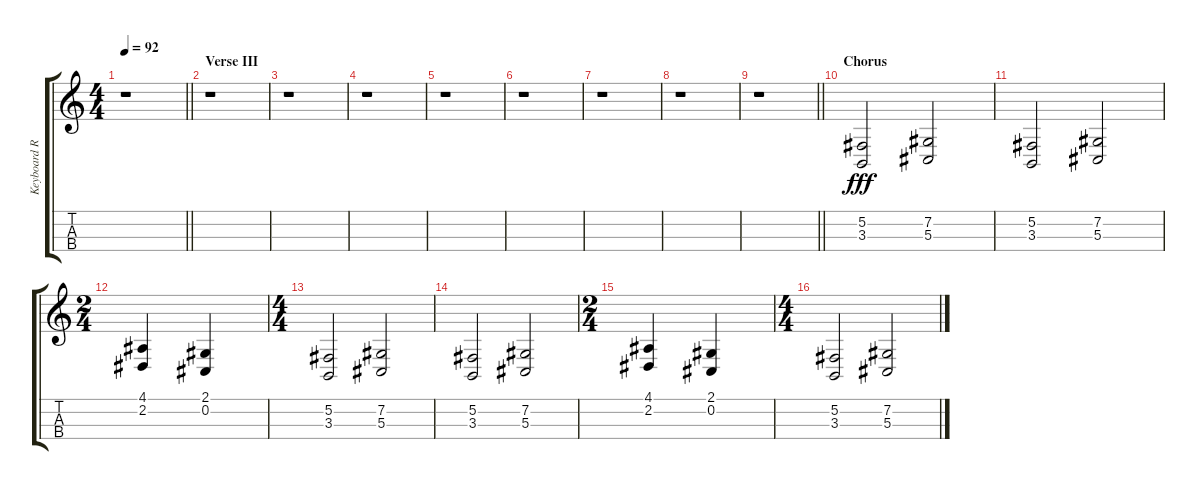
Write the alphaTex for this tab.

\track ("Keyboard Rythm II" "Keyboard R") {instrument stringensemble2}
\staff {score tabs}
\tuning (Gb3 Db3 Ab2 B1) {hide}
\ts (4 4)
\tempo 92
\clef g2
\barLineRight lightlight
\ks c
r.1{dy fff} |
\section ("" "Verse III")
r.1 |
r.1 |
r.1 |
r.1 |
r.1 |
r.1 |
r.1 |
\barLineRight lightlight
r.1 |
\section ("" "Chorus")
(5.2 3.3).2{volume 4 balance 8 instrument stringensemble2} (7.2 5.3).2 |
(5.2 3.3).2 (7.2 5.3).2 |
\ts (2 4)
(4.1 2.2).4 (2.1 0.2).4 |
\ts (4 4)
(5.2 3.3).2 (7.2 5.3).2 |
(5.2 3.3).2 (7.2 5.3).2 |
\ts (2 4)
(4.1 2.2).4 (2.1 0.2).4 |
\ts (4 4)
(5.2 3.3).2 (7.2 5.3).2
